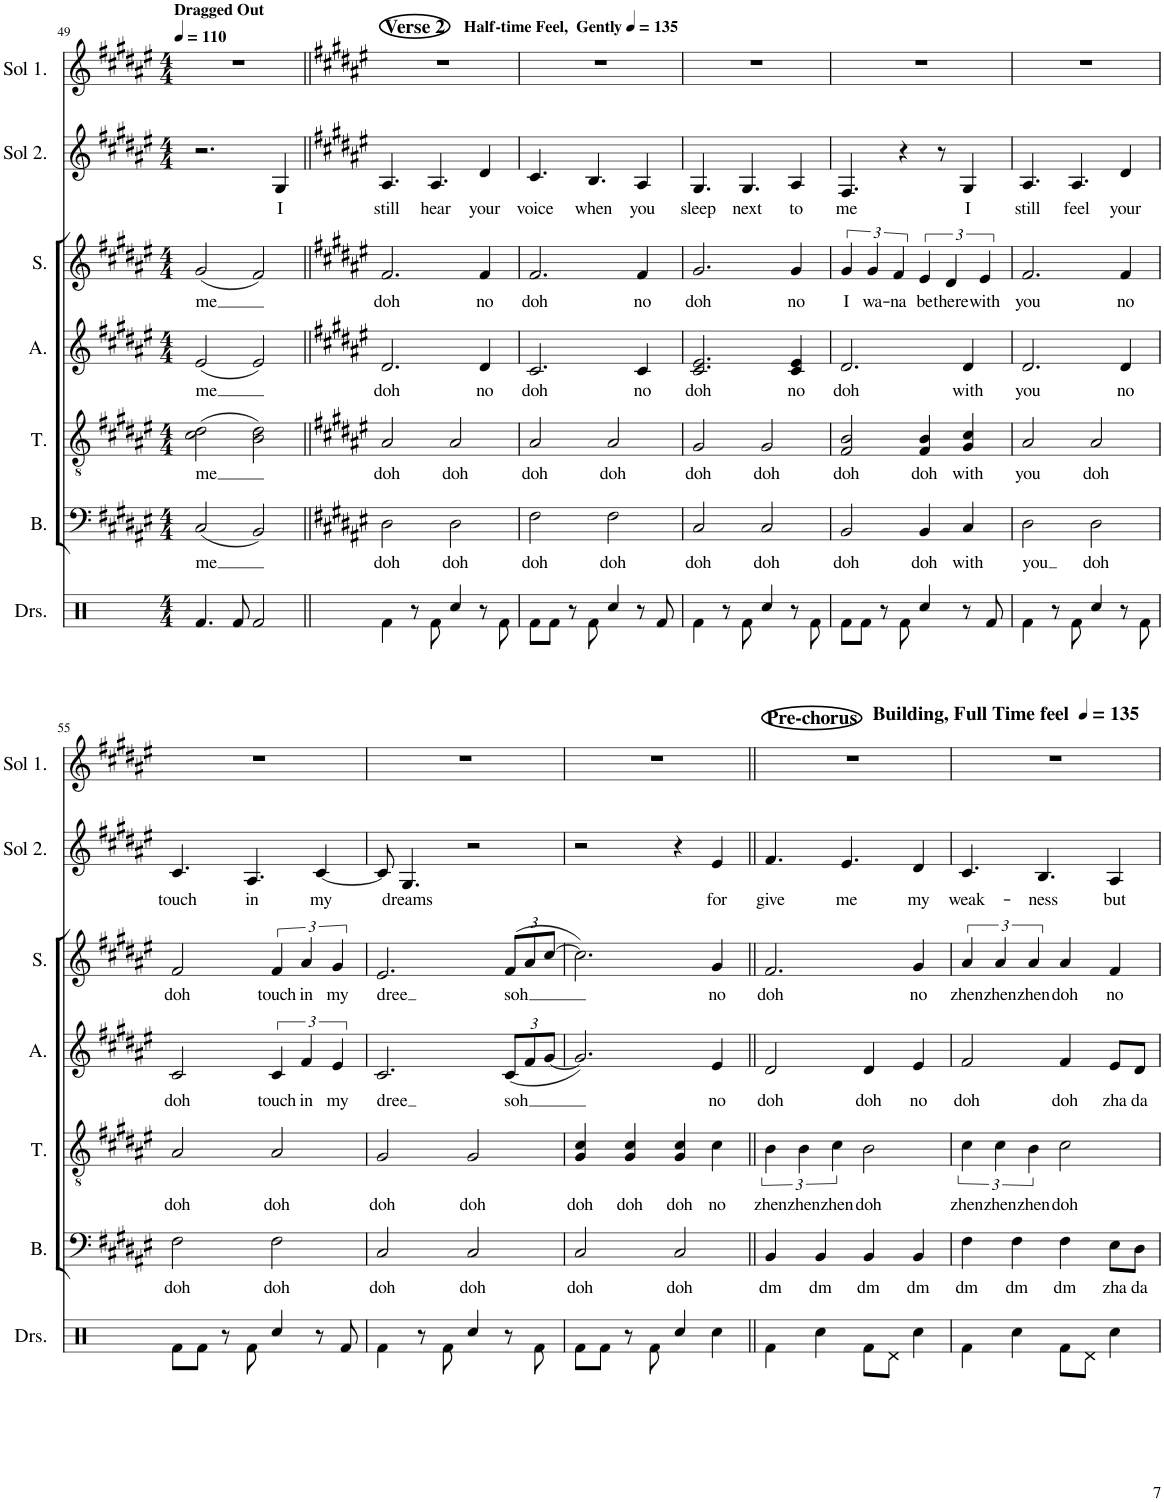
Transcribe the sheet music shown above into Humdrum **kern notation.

**kern	**kern	**text	**kern	**text	**kern	**text	**kern	**text	**kern	**text	**kern
*part7	*part6	*part6	*part5	*part5	*part4	*part4	*part3	*part3	*part2	*part2	*part1
*staff7	*staff6	*staff6	*staff5	*staff5	*staff4	*staff4	*staff3	*staff3	*staff2	*staff2	*staff1
*I"Drumset	*I"Bass	*	*I"Tenor	*	*I"Alto	*	*I"Soprano	*	*I"ETWT Solo	*	*I"RAWM Solo
*I'Drs.	*I'B.	*	*I'T.	*	*I'A.	*	*I'S.	*	*I'Sol 2.	*	*I'Sol 1.
!!LO:PB:g=z
*clefX	*clefF4	*	*clefGv2	*	*clefG2	*	*clefG2	*	*clefG2	*	*clefG2
*k[]	*k[f#c#g#d#a#e#]	*	*k[f#c#g#d#a#e#]	*	*k[f#c#g#d#a#e#]	*	*k[f#c#g#d#a#e#]	*	*k[f#c#g#d#a#e#]	*	*k[f#c#g#d#a#e#]
*M4/4	*M4/4	*	*M4/4	*	*M4/4	*	*M4/4	*	*M4/4	*	*M4/4
*MM110	*MM110	*	*MM110	*	*MM110	*	*MM110	*	*MM110	*	*MM110
=49	=49	=49	=49	=49	=49	=49	=49	=49	=49	=49	=49
!	!	!	!	!	!	!	!	!	!	!	!LO:TX:a:B:t=Dragged Out
!	!	!LO:LY:b	!	!LO:LY:b	!	!LO:LY:b	!	!LO:LY:b	!	!	!
4.Rf/	(2C#/	me	(2c#\ 2d#\	me	(2e#/	me	(2g#/	me	2.r	.	1r
8Rf/	.	.	.	.	.	.	.	.	.	.	.
2Rf/	2BB/)	.	2B\ 2d#\)	.	2e#/)	.	2f#/)	.	.	.	.
!	!	!	!	!	!	!	!	!	!	!LO:LY:b	!
.	.	.	.	.	.	.	.	.	4G#/	I	.
=50||	=50||	=50||	=50||	=50||	=50||	=50||	=50||	=50||	=50||	=50||	=50||
*	*k[f#c#g#d#a#e#]	*	*k[f#c#g#d#a#e#]	*	*k[f#c#g#d#a#e#]	*	*k[f#c#g#d#a#e#]	*	*k[f#c#g#d#a#e#]	*	*k[f#c#g#d#a#e#]
*	*	*	*	*	*	*	*	*	*	*	*MM135
!	!	!	!	!	!	!	!	!	!	!	!LO:TX:a:B:t=Verse 2
!	!	!	!	!	!	!	!	!	!	!	!LO:TX:a:B:t=Half-time Feel,  Gently
!	!	!LO:LY:b	!	!LO:LY:b	!	!LO:LY:b	!	!LO:LY:b	!	!LO:LY:b	!
4Rf\	2D#\	doh	2A#/	doh	2.d#/	doh	2.f#/	doh	4.A#/	still	1r
8r	.	.	.	.	.	.	.	.	.	.	.
!	!	!	!	!	!	!	!	!	!	!LO:LY:b	!
8Rf\	.	.	.	.	.	.	.	.	4.A#/	hear	.
!	!	!LO:LY:b	!	!LO:LY:b	!	!	!	!	!	!	!
4Rcc/	2D#\	doh	2A#/	doh	.	.	.	.	.	.	.
!	!	!	!	!	!	!LO:LY:b	!	!LO:LY:b	!	!LO:LY:b	!
8r	.	.	.	.	4d#/	no	4f#/	no	4d#/	your	.
8Rf\	.	.	.	.	.	.	.	.	.	.	.
=51	=51	=51	=51	=51	=51	=51	=51	=51	=51	=51	=51
!	!	!LO:LY:b	!	!LO:LY:b	!	!LO:LY:b	!	!LO:LY:b	!	!LO:LY:b	!
8Rf\L	2F#\	doh	2A#/	doh	2.c#/	doh	2.f#/	doh	4.c#/	voice	1r
8Rf\J	.	.	.	.	.	.	.	.	.	.	.
8r	.	.	.	.	.	.	.	.	.	.	.
!	!	!	!	!	!	!	!	!	!	!LO:LY:b	!
8Rf\	.	.	.	.	.	.	.	.	4.B/	when	.
!	!	!LO:LY:b	!	!LO:LY:b	!	!	!	!	!	!	!
4Rcc/	2F#\	doh	2A#/	doh	.	.	.	.	.	.	.
!	!	!	!	!	!	!LO:LY:b	!	!LO:LY:b	!	!LO:LY:b	!
8r	.	.	.	.	4c#/	no	4f#/	no	4A#/	you	.
8Rf/	.	.	.	.	.	.	.	.	.	.	.
=52	=52	=52	=52	=52	=52	=52	=52	=52	=52	=52	=52
!	!	!LO:LY:b	!	!LO:LY:b	!	!LO:LY:b	!	!LO:LY:b	!	!LO:LY:b	!
4Rf\	2C#/	doh	2G#/	doh	2.c#/ 2.e#/	doh	2.g#/	doh	4.G#/	sleep	1r
8r	.	.	.	.	.	.	.	.	.	.	.
!	!	!	!	!	!	!	!	!	!	!LO:LY:b	!
8Rf\	.	.	.	.	.	.	.	.	4.G#/	next	.
!	!	!LO:LY:b	!	!LO:LY:b	!	!	!	!	!	!	!
4Rcc/	2C#/	doh	2G#/	doh	.	.	.	.	.	.	.
!	!	!	!	!	!	!LO:LY:b	!	!LO:LY:b	!	!LO:LY:b	!
8r	.	.	.	.	4c#/ 4e#/	no	4g#/	no	4A#/	to	.
8Rf\	.	.	.	.	.	.	.	.	.	.	.
=53	=53	=53	=53	=53	=53	=53	=53	=53	=53	=53	=53
!	!	!LO:LY:b	!	!LO:LY:b	!	!LO:LY:b	!	!LO:LY:b	!	!LO:LY:b	!
8Rf\L	2BB/	doh	2F#/ 2B/	doh	2.d#/	doh	6g#/	I	4.F#/	me	1r
8Rf\J	.	.	.	.	.	.	.	.	.	.	.
!	!	!	!	!	!	!	!	!LO:LY:b	!	!	!
.	.	.	.	.	.	.	6g#/	wa-	.	.	.
8r	.	.	.	.	.	.	.	.	.	.	.
!	!	!	!	!	!	!	!	!LO:LY:b	!	!	!
.	.	.	.	.	.	.	6f#/	-na	.	.	.
8Rf\	.	.	.	.	.	.	.	.	4r	.	.
!	!	!LO:LY:b	!	!LO:LY:b	!	!	!	!LO:LY:b	!	!	!
4Rcc/	4BB/	doh	4F#/ 4B/	doh	.	.	6e#/	be	.	.	.
.	.	.	.	.	.	.	.	.	8r	.	.
!	!	!	!	!	!	!	!	!LO:LY:b	!	!	!
.	.	.	.	.	.	.	6d#/	there	.	.	.
!	!	!LO:LY:b	!	!LO:LY:b	!	!LO:LY:b	!	!	!	!LO:LY:b	!
8r	4C#/	with	4G#/ 4c#/	with	4d#/	with	.	.	4G#/	I	.
!	!	!	!	!	!	!	!	!LO:LY:b	!	!	!
.	.	.	.	.	.	.	6e#/	with	.	.	.
8Rf/	.	.	.	.	.	.	.	.	.	.	.
=54	=54	=54	=54	=54	=54	=54	=54	=54	=54	=54	=54
!	!	!LO:LY:b	!	!LO:LY:b	!	!LO:LY:b	!	!LO:LY:b	!	!LO:LY:b	!
4Rf\	2D#\	you	2A#/	you	2.d#/	you	2.f#/	you	4.A#/	still	1r
8r	.	.	.	.	.	.	.	.	.	.	.
!	!	!	!	!	!	!	!	!	!	!LO:LY:b	!
8Rf\	.	.	.	.	.	.	.	.	4.A#/	feel	.
!	!	!LO:LY:b	!	!LO:LY:b	!	!	!	!	!	!	!
4Rcc/	2D#\	doh	2A#/	doh	.	.	.	.	.	.	.
!	!	!	!	!	!	!LO:LY:b	!	!LO:LY:b	!	!LO:LY:b	!
8r	.	.	.	.	4d#/	no	4f#/	no	4d#/	your	.
8Rf\	.	.	.	.	.	.	.	.	.	.	.
!!LO:LB:g=z
=55	=55	=55	=55	=55	=55	=55	=55	=55	=55	=55	=55
!	!	!LO:LY:b	!	!LO:LY:b	!	!LO:LY:b	!	!LO:LY:b	!	!LO:LY:b	!
8Rf\L	2F#\	doh	2A#/	doh	2c#/	doh	2f#/	doh	4.c#/	touch	1r
8Rf\J	.	.	.	.	.	.	.	.	.	.	.
8r	.	.	.	.	.	.	.	.	.	.	.
!	!	!	!	!	!	!	!	!	!	!LO:LY:b	!
8Rf\	.	.	.	.	.	.	.	.	4.A#/	in	.
!	!	!LO:LY:b	!	!LO:LY:b	!	!LO:LY:b	!	!LO:LY:b	!	!	!
4Rcc/	2F#\	doh	2A#/	doh	6c#/	touch	6f#/	touch	.	.	.
!	!	!	!	!	!	!LO:LY:b	!	!LO:LY:b	!	!	!
.	.	.	.	.	6f#/	in	6a#/	in	.	.	.
!	!	!	!	!	!	!	!	!	!	!LO:LY:b	!
8r	.	.	.	.	.	.	.	.	[4c#/	my	.
!	!	!	!	!	!	!LO:LY:b	!	!LO:LY:b	!	!	!
.	.	.	.	.	6e#/	my	6g#/	my	.	.	.
8Rf/	.	.	.	.	.	.	.	.	.	.	.
=56	=56	=56	=56	=56	=56	=56	=56	=56	=56	=56	=56
!	!	!LO:LY:b	!	!LO:LY:b	!	!LO:LY:b	!	!LO:LY:b	!	!	!
4Rf\	2C#/	doh	2G#/	doh	2.c#/	dree	2.e#/	dree	8c#/]	.	1r
!	!	!	!	!	!	!	!	!	!	!LO:LY:b	!
.	.	.	.	.	.	.	.	.	4.G#/	dreams	.
8r	.	.	.	.	.	.	.	.	.	.	.
8Rf\	.	.	.	.	.	.	.	.	.	.	.
!	!	!LO:LY:b	!	!LO:LY:b	!	!	!	!	!	!	!
4Rcc/	2C#/	doh	2G#/	doh	.	.	.	.	2r	.	.
*	*	*	*	*	*Xbrackettup	*	*	*	*	*	*
!	!	!	!	!	!	!LO:LY:b	!	!	!	!	!
*	*	*	*	*	*	*	*Xbrackettup	*	*	*	*
!	!	!	!	!	!	!	!	!LO:LY:b	!	!	!
8r	.	.	.	.	(12c#/L	soh	(12f#/L	soh	.	.	.
.	.	.	.	.	12f#/	.	12a#/	.	.	.	.
8Rf\	.	.	.	.	.	.	.	.	.	.	.
.	.	.	.	.	[12g#/J	.	[12cc#/J	.	.	.	.
=57	=57	=57	=57	=57	=57	=57	=57	=57	=57	=57	=57
!	!	!LO:LY:b	!	!LO:LY:b	!	!	!	!	!	!	!
8Rf\L	2C#/	doh	4G#/ 4c#/	doh	2.g#/])	.	2.cc#\])	.	2r	.	1r
8Rf\J	.	.	.	.	.	.	.	.	.	.	.
!	!	!	!	!LO:LY:b	!	!	!	!	!	!	!
8r	.	.	4G#/ 4c#/	doh	.	.	.	.	.	.	.
8Rf\	.	.	.	.	.	.	.	.	.	.	.
!	!	!LO:LY:b	!	!LO:LY:b	!	!	!	!	!	!	!
4Rcc/	2C#/	doh	4G#/ 4c#/	doh	.	.	.	.	4r	.	.
!	!	!	!	!LO:LY:b	!	!LO:LY:b	!	!LO:LY:b	!	!LO:LY:b	!
4Rcc\	.	.	4c#\	no	4e#/	no	4g#/	no	4e#/	for	.
=58||	=58||	=58||	=58||	=58||	=58||	=58||	=58||	=58||	=58||	=58||	=58||
*	*	*	*	*	*	*	*	*	*	*	*MM135
!	!	!	!	!	!	!	!	!	!	!	!LO:TX:a:B:t=Pre-chorus
!	!	!	!	!	!	!	!	!	!	!	!LO:TX:a:B:t=Building, Full Time feel
!	!	!LO:LY:b	!	!LO:LY:b	!	!LO:LY:b	!	!LO:LY:b	!	!LO:LY:b	!
4Rf\	4BB/	dm	6B\	zhen	2d#/	doh	2.f#/	doh	4.f#/	give	1r
!	!	!	!	!LO:LY:b	!	!	!	!	!	!	!
.	.	.	6B\	zhen	.	.	.	.	.	.	.
!	!	!LO:LY:b	!	!	!	!	!	!	!	!	!
4Rcc\	4BB/	dm	.	.	.	.	.	.	.	.	.
!	!	!	!	!LO:LY:b	!	!	!	!	!	!	!
.	.	.	6c#\	zhen	.	.	.	.	.	.	.
!	!	!	!	!	!	!	!	!	!	!LO:LY:b	!
.	.	.	.	.	.	.	.	.	4.e#/	me	.
!	!	!LO:LY:b	!	!LO:LY:b	!	!LO:LY:b	!	!	!	!	!
8Rf\L	4BB/	dm	2B\	doh	4d#/	doh	.	.	.	.	.
8Rd\J	.	.	.	.	.	.	.	.	.	.	.
!	!	!LO:LY:b	!	!	!	!LO:LY:b	!	!LO:LY:b	!	!LO:LY:b	!
4Rcc\	4BB/	dm	.	.	4e#/	no	4g#/	no	4d#/	my	.
=59	=59	=59	=59	=59	=59	=59	=59	=59	=59	=59	=59
!	!	!LO:LY:b	!	!LO:LY:b	!	!LO:LY:b	!	!	!	!	!
*	*	*	*	*	*	*	*brackettup	*	*	*	*
!	!	!	!	!	!	!	!	!LO:LY:b	!	!LO:LY:b	!
4Rf\	4F#\	dm	6c#\	zhen	2f#/	doh	6a#/	zhen	4.c#/	weak-	1r
!	!	!	!	!LO:LY:b	!	!	!	!LO:LY:b	!	!	!
.	.	.	6c#\	zhen	.	.	6a#/	zhen	.	.	.
!	!	!LO:LY:b	!	!	!	!	!	!	!	!	!
4Rcc\	4F#\	dm	.	.	.	.	.	.	.	.	.
!	!	!	!	!LO:LY:b	!	!	!	!LO:LY:b	!	!	!
.	.	.	6B\	zhen	.	.	6a#/	zhen	.	.	.
!	!	!	!	!	!	!	!	!	!	!LO:LY:b	!
.	.	.	.	.	.	.	.	.	4.B/	-ness	.
!	!	!LO:LY:b	!	!LO:LY:b	!	!LO:LY:b	!	!LO:LY:b	!	!	!
8Rf\L	4F#\	dm	2c#\	doh	4f#/	doh	4a#/	doh	.	.	.
8Rd\J	.	.	.	.	.	.	.	.	.	.	.
!	!	!LO:LY:b	!	!	!	!LO:LY:b	!	!LO:LY:b	!	!LO:LY:b	!
4Rcc\	8E#\L	zha	.	.	8e#/L	zha	4f#/	no	4A#/	but	.
!	!	!LO:LY:b	!	!	!	!LO:LY:b	!	!	!	!	!
.	8D#\J	da	.	.	8d#/J	da	.	.	.	.	.
=	=	=	=	=	=	=	=	=	=	=	=
*-	*-	*-	*-	*-	*-	*-	*-	*-	*-	*-	*-
